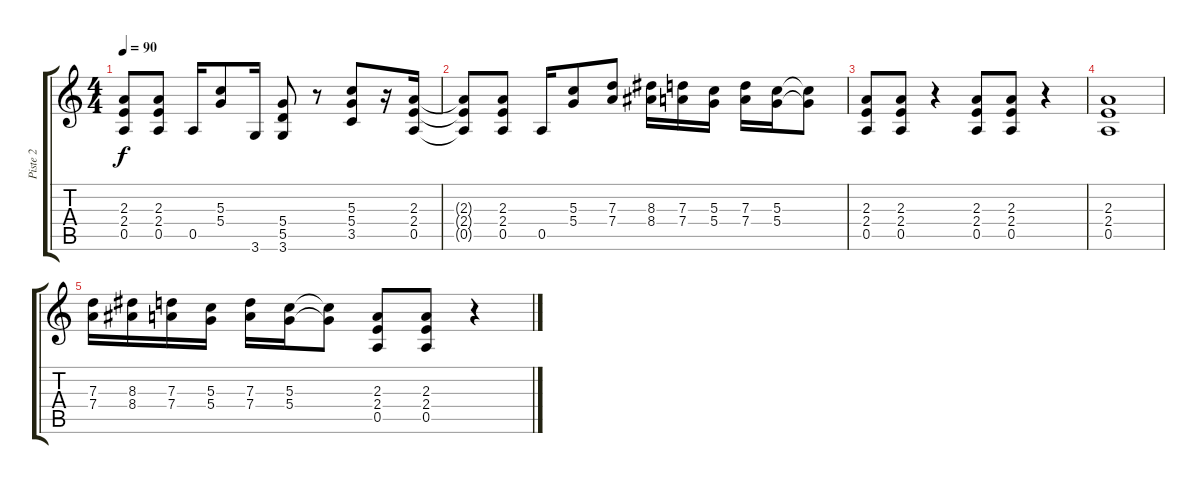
\track ("Piste 2" "Piste 2") {instrument overdrivenguitar}
\staff {score tabs}
\tuning (E4 B3 G3 D3 A2 E2) {hide}
\ts (4 4)
\tempo 90
\clef g2
\ks c
(2.3 2.4 0.5).8{dy f} (2.3 2.4 0.5).8 0.5.16 (5.3 5.4).8 3.6.16 (5.4 5.5 3.6).8 r.8 (5.3 5.4 3.5).8 r.16 (2.3 2.4 0.5).16 |
(2.3{t} 2.4{t} 0.5{t}).8 (2.3 2.4 0.5).8 0.5.16 (5.3 5.4).8 (7.3 7.4).8 (8.3 8.4).16 (7.3 7.4).16 (5.3 5.4).16 (7.3 7.4).16 (5.3 5.4).16 (5.3{t} 5.4{t}).8 |
(2.3 2.4 0.5).8 (2.3 2.4 0.5).8 r.4 (2.3 2.4 0.5).8 (2.3 2.4 0.5).8 r.4 |
(2.3 2.4 0.5).1 |
(7.3 7.4).16 (8.3 8.4).16 (7.3 7.4).16 (5.3 5.4).16 (7.3 7.4).16 (5.3 5.4).16 (5.3{t} 5.4{t}).8 (2.3 2.4 0.5).8 (2.3 2.4 0.5).8 r.4
